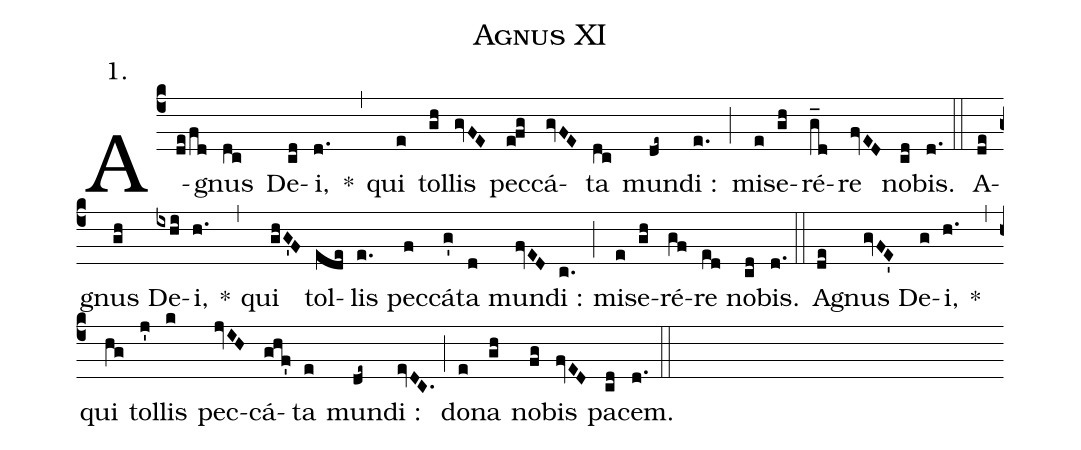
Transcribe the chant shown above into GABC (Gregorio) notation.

name:Agnus XI;
mode:1;
annotation:1.;
%%
(c4) A(de!/fd)gnus(dc) De(cd)i,(d.) *(,) qui(e) tol(gh)lis(gvFE) pec(e!fg)cá(gvFE)ta(dc) mun(de~)di :(e.) (;) mi(e)se(gh)ré(g_d)re(fvED) no(cd)bis.(d.) (::)
A(de)gnus(gh) De(ixhi)i,(h.) *(,) qui(ghG'F) tol(ede)lis(e.) pec(f)cá(g')ta(d) mun(fvED)di :(c.) (;) mi(e)se(gh)ré(gf)re(ed) no(cd)bis.(d.) (::)
A(de)gnus(gvFE') De(g)i,(h.) *(,) qui(hg) tol(j')lis(k) pec(jvIH)cá(ghf')ta(e) mun(de~)di :(evDC.) (;) do(e)na(gh) no(fg)bis(fvED) pa(cd)cem.(d.) (::)
